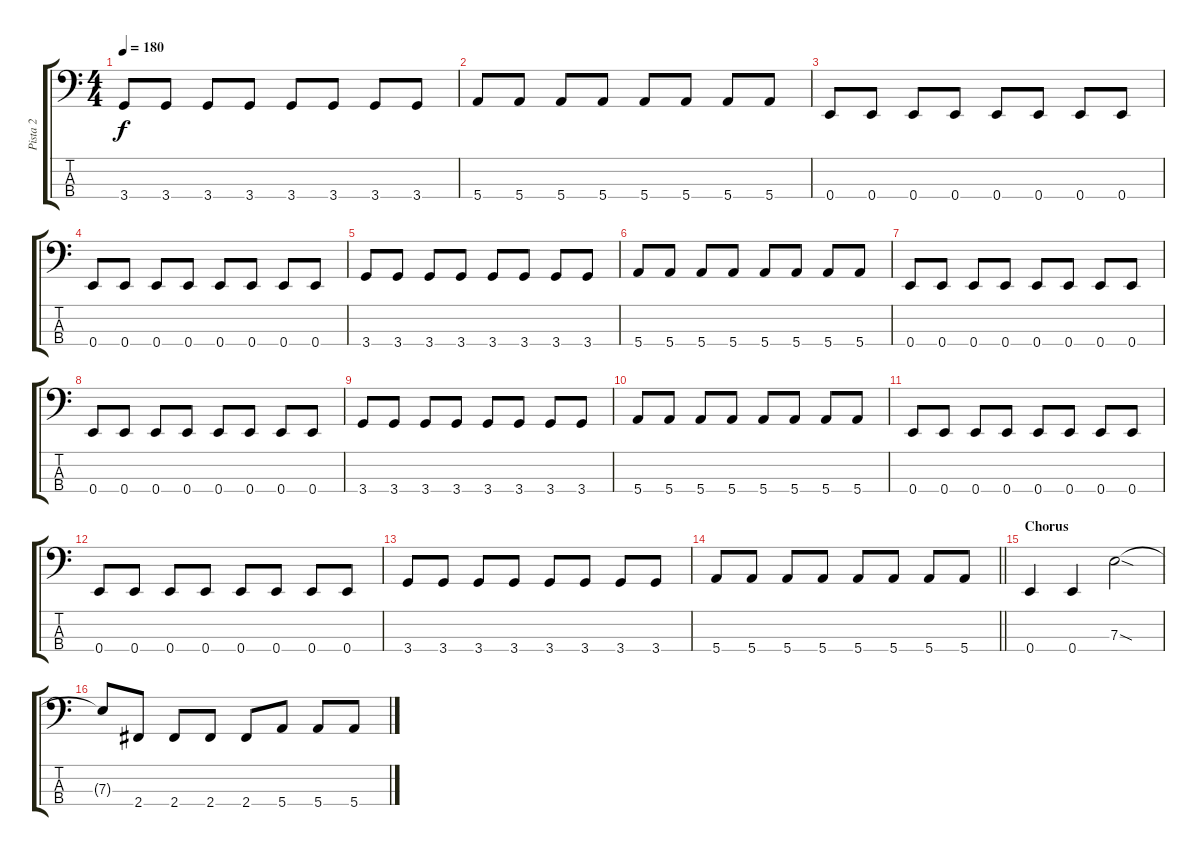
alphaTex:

\track ("Pista 2" "Pista 2") {instrument electricbassfinger}
\staff {score tabs}
\tuning (G2 D2 A1 E1) {hide}
\ts (4 4)
\tempo 180
\clef f4
\ks c
3.4.8{dy f} 3.4.8 3.4.8 3.4.8 3.4.8 3.4.8 3.4.8 3.4.8 |
5.4.8 5.4.8 5.4.8 5.4.8 5.4.8 5.4.8 5.4.8 5.4.8 |
0.4.8 0.4.8 0.4.8 0.4.8 0.4.8 0.4.8 0.4.8 0.4.8 |
0.4.8 0.4.8 0.4.8 0.4.8 0.4.8 0.4.8 0.4.8 0.4.8 |
3.4.8 3.4.8 3.4.8 3.4.8 3.4.8 3.4.8 3.4.8 3.4.8 |
5.4.8 5.4.8 5.4.8 5.4.8 5.4.8 5.4.8 5.4.8 5.4.8 |
0.4.8 0.4.8 0.4.8 0.4.8 0.4.8 0.4.8 0.4.8 0.4.8 |
0.4.8 0.4.8 0.4.8 0.4.8 0.4.8 0.4.8 0.4.8 0.4.8 |
3.4.8 3.4.8 3.4.8 3.4.8 3.4.8 3.4.8 3.4.8 3.4.8 |
5.4.8 5.4.8 5.4.8 5.4.8 5.4.8 5.4.8 5.4.8 5.4.8 |
0.4.8 0.4.8 0.4.8 0.4.8 0.4.8 0.4.8 0.4.8 0.4.8 |
0.4.8 0.4.8 0.4.8 0.4.8 0.4.8 0.4.8 0.4.8 0.4.8 |
3.4.8 3.4.8 3.4.8 3.4.8 3.4.8 3.4.8 3.4.8 3.4.8 |
\barLineRight lightlight
5.4.8 5.4.8 5.4.8 5.4.8 5.4.8 5.4.8 5.4.8 5.4.8 |
\section ("" "Chorus")
0.4.4 0.4.4 7.3{sod}.2 |
7.3{t}.8 2.4.8 2.4.8 2.4.8 2.4.8 5.4.8 5.4.8 5.4.8
